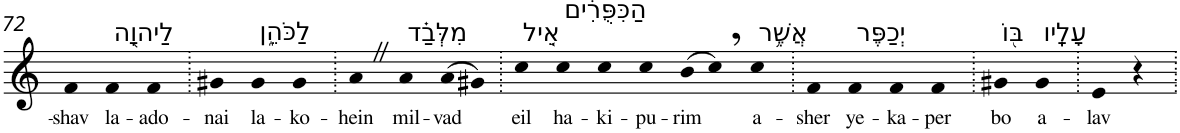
**kern	**text
*part1	*part1
*staff1	*staff1
*I"Piano	*
*I'Pno	*
!!LO:PB:g=z
*clefG2	*
*k[]	*
=72	=72
!	!LO:LY:b
4f	-shav
!LO:TX:a:t=לַיהוָ֖ה	!
!	!LO:LY:b
4f	la-
!	!LO:LY:b
4f	-ado-
=73.	=73.
!	!LO:LY:b
4g#X	-nai
!LO:TX:a:t=לַכֹּהֵ֑ן	!
!	!LO:LY:b
4g#	la-
!	!LO:LY:b
4g#	-ko-
=74.	=74.
!	!LO:LY:b
4aZ	-hein
!LO:TX:a:t=מִלְּבַ֗ד	!
!	!LO:LY:b
4a	mil-
!	!LO:LY:b
(>8a	-vad
8g#X)	.
=75.	=75.
!LO:TX:a:t=אֵ֚יל	!
!	!LO:LY:b
4cc	eil
!LO:TX:a:t=הַכִּפֻּרִ֔ים	!
!	!LO:LY:b
4cc	ha-
!	!LO:LY:b
4cc	-ki-
!	!LO:LY:b
4cc	-pu-
!	!LO:LY:b
(>8b	-rim
8cc,)	.
!LO:TX:a:t=אֲשֶׁ֥ר	!
!	!LO:LY:b
4cc	a-
=76.	=76.
!	!LO:LY:b
4f	-sher
!LO:TX:a:t=יְכַפֶּר	!
!	!LO:LY:b
4f	ye-
!	!LO:LY:b
4f	-ka-
!	!LO:LY:b
4f	-per
=77.	=77.
!LO:TX:a:t=בּ֖וֹ	!
!	!LO:LY:b
4g#X	bo
!LO:TX:a:t=עָלָֽיו	!
!	!LO:LY:b
4g#	a-
=78.	=78.
!	!LO:LY:b
4e	-lav
4r	.
=.	=.
*-	*-
